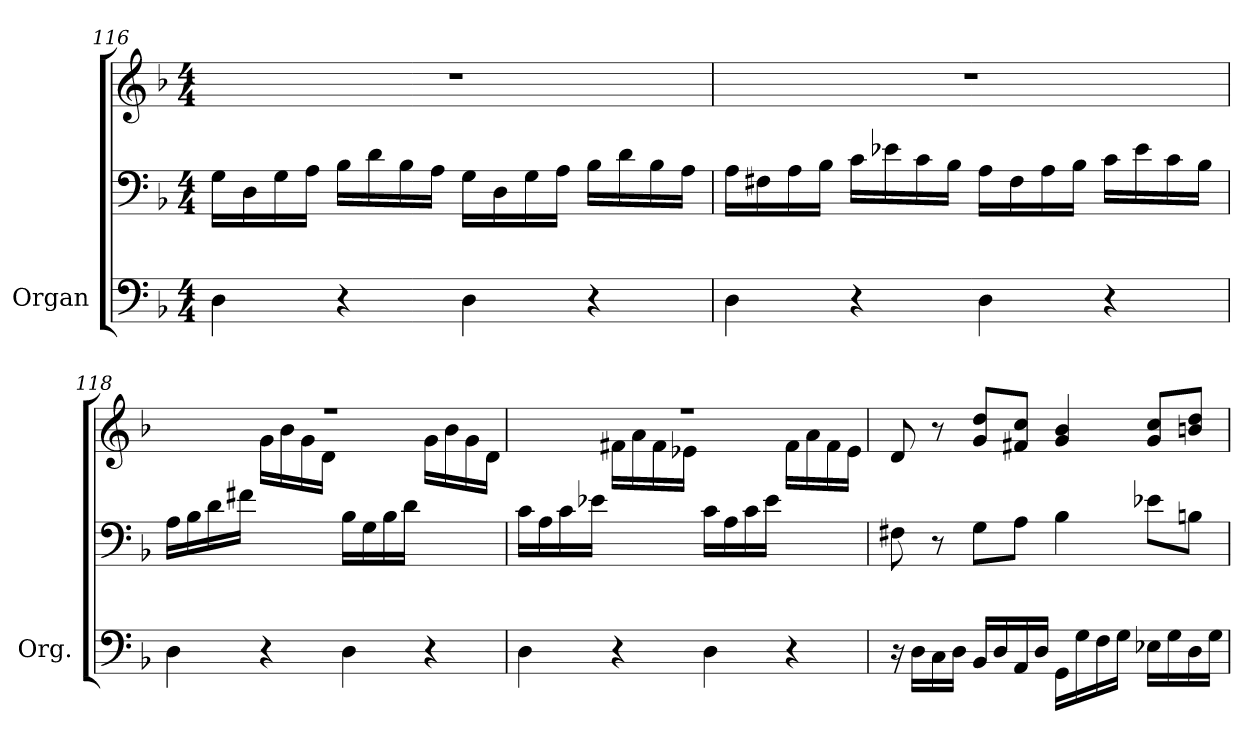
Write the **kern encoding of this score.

**kern	**kern	**kern
*part1	*part1	*part1
*staff3	*staff2	*staff1
*I"Organ	*	*
*I'Org.	*	*
!!LO:PB:g=z
*clefF4	*clefF4	*clefG2
*k[b-]	*k[b-]	*k[b-]
*F:	*F:	*F:
*M4/4	*M4/4	*M4/4
=116	=116	=116
4D\	16G\LL	1r
.	16D\	.
.	16G\	.
.	16A\JJ	.
4r	16B-\LL	.
.	16d\	.
.	16B-\	.
.	16A\JJ	.
4D\	16G\LL	.
.	16D\	.
.	16G\	.
.	16A\JJ	.
4r	16B-\LL	.
.	16d\	.
.	16B-\	.
.	16A\JJ	.
!!LO:PB:g=z
=117	=117	=117
4D\	16A\LL	1r
.	16F#X\	.
.	16A\	.
.	16B-\JJ	.
4r	16c\LL	.
.	16e-X\	.
.	16c\	.
.	16B-\JJ	.
4D\	16A\LL	.
.	16F#\	.
.	16A\	.
.	16B-\JJ	.
4r	16c\LL	.
.	16e-\	.
.	16c\	.
.	16B-\JJ	.
!!LO:PB:g=z
=118	=118	=118
*	*	*^
4D\	16A\LL	1r	4ryy
.	16B-\	.	.
.	16d\	.	.
.	16f#X\JJ	.	.
4r	4ryy	.	16g\LL
.	.	.	16b-\
.	.	.	16g\
.	.	.	16d\JJ
4D\	16B-\LL	.	4ryy
.	16G\	.	.
.	16B-\	.	.
.	16d\JJ	.	.
4r	4ryy	.	16g\LL
.	.	.	16b-\
.	.	.	16g\
.	.	.	16d\JJ
!!LO:PB:g=z	!!
=119	=119	=119	=119
4D\	16c\LL	1r	4ryy
.	16A\	.	.
.	16c\	.	.
.	16e-X\JJ	.	.
4r	4ryy	.	16f#X\LL
.	.	.	16a\
.	.	.	16f#\
.	.	.	16e-\JJ
4D\	16c\LL	.	4ryy
.	16A\	.	.
.	16c\	.	.
.	16e-\JJ	.	.
4r	4ryy	.	16f#\LL
.	.	.	16a\
.	.	.	16f#\
.	.	.	16e-\JJ
*	*	*v	*v
!!LO:PB:g=z
=120	=120	=120
16r	8F#X\	8d/
16D\LL	.	.
16C\	8r	8r
16D\JJ	.	.
16BB-/LL	8G\L	8g/ 8dd/L
16D/	.	.
16AA/	8A\J	8f#X/ 8cc/J
16D/JJ	.	.
16GG\LL	4B-\	4g/ 4b-/
16G\	.	.
16F\	.	.
16G\JJ	.	.
16E-X\LL	8e-X\L	8g/ 8cc/L
16G\	.	.
16D\	8Bn\J	8bn/ 8dd/J
16G\JJ	.	.
=	=	=
*-	*-	*-
